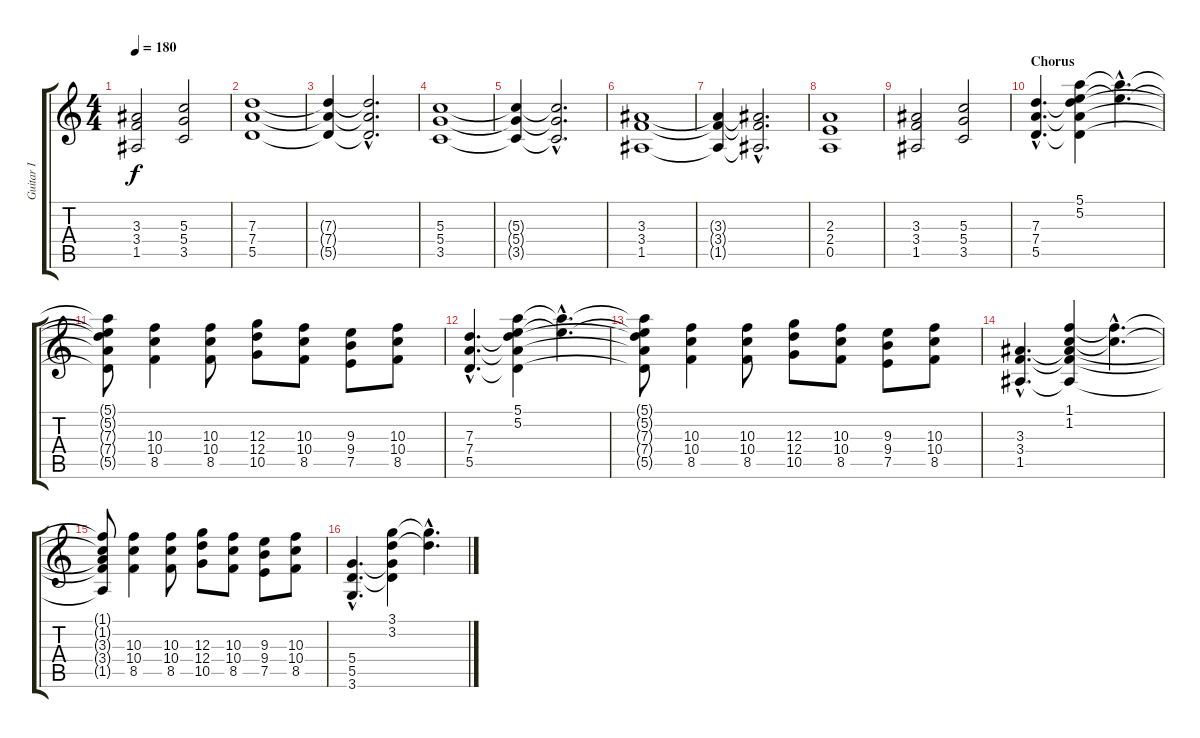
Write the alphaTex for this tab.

\track ("Guitar I" "Guitar I") {instrument distortionguitar}
\staff {score tabs}
\tuning (E4 B3 G3 D3 A2 E2) {hide}
\ts (4 4)
\tempo 180
\clef g2
\ks c
(3.3 3.4 1.5).2{dy f} (5.3 5.4 3.5).2 |
(7.3 7.4 5.5).1 |
(7.3{t} 7.4{t} 5.5{t}).4 (7.3{hac t} 7.4{hac t} 5.5{hac t}).2{d} |
(5.3 5.4 3.5).1 |
(5.3{t} 5.4{t} 3.5{t}).4 (5.3{hac t} 5.4{hac t} 3.5{hac t}).2{d} |
(3.3 3.4 1.5).1 |
(3.3{t} 3.4{t} 1.5{t}).4 (3.3{hac t} 3.4{hac t} 1.5{hac t}).2{d} |
(2.3 2.4 0.5).1 |
(3.3 3.4 1.5).2 (5.3 5.4 3.5).2 |
\section ("" "Chorus")
(7.3{hac} 7.4{hac} 5.5{hac}).4{d} (5.1 5.2 7.3{t} 7.4{t} 5.5{t}).4 (5.1{hac t} 5.2{hac t}).4{d} |
(5.1{t} 5.2{t} 7.3{t} 7.4{t} 5.5{t}).8 (10.3 10.4 8.5).4 (10.3 10.4 8.5).8 (12.3 12.4 10.5).8 (10.3 10.4 8.5).8 (9.3 9.4 7.5).8 (10.3 10.4 8.5).8 |
(7.3{hac} 7.4{hac} 5.5{hac}).4{d} (5.1 5.2 7.3{t} 7.4{t} 5.5{t}).4 (5.1{hac t} 5.2{hac t}).4{d} |
(5.1{t} 5.2{t} 7.3{t} 7.4{t} 5.5{t}).8 (10.3 10.4 8.5).4 (10.3 10.4 8.5).8 (12.3 12.4 10.5).8 (10.3 10.4 8.5).8 (9.3 9.4 7.5).8 (10.3 10.4 8.5).8 |
(3.3{hac} 3.4{hac} 1.5{hac}).4{d} (1.1 1.2 3.3{t} 3.4{t} 1.5{t}).4 (1.1{hac t} 1.2{hac t}).4{d} |
(1.1{t} 1.2{t} 3.3{t} 3.4{t} 1.5{t}).8 (10.3 10.4 8.5).4 (10.3 10.4 8.5).8 (12.3 12.4 10.5).8 (10.3 10.4 8.5).8 (9.3 9.4 7.5).8 (10.3 10.4 8.5).8 |
(5.4{hac} 5.5{hac} 3.6{hac}).4{d} (3.1 3.2 5.4{t} 5.5{t}).4 (3.1{hac t} 3.2{hac t}).4{d}
